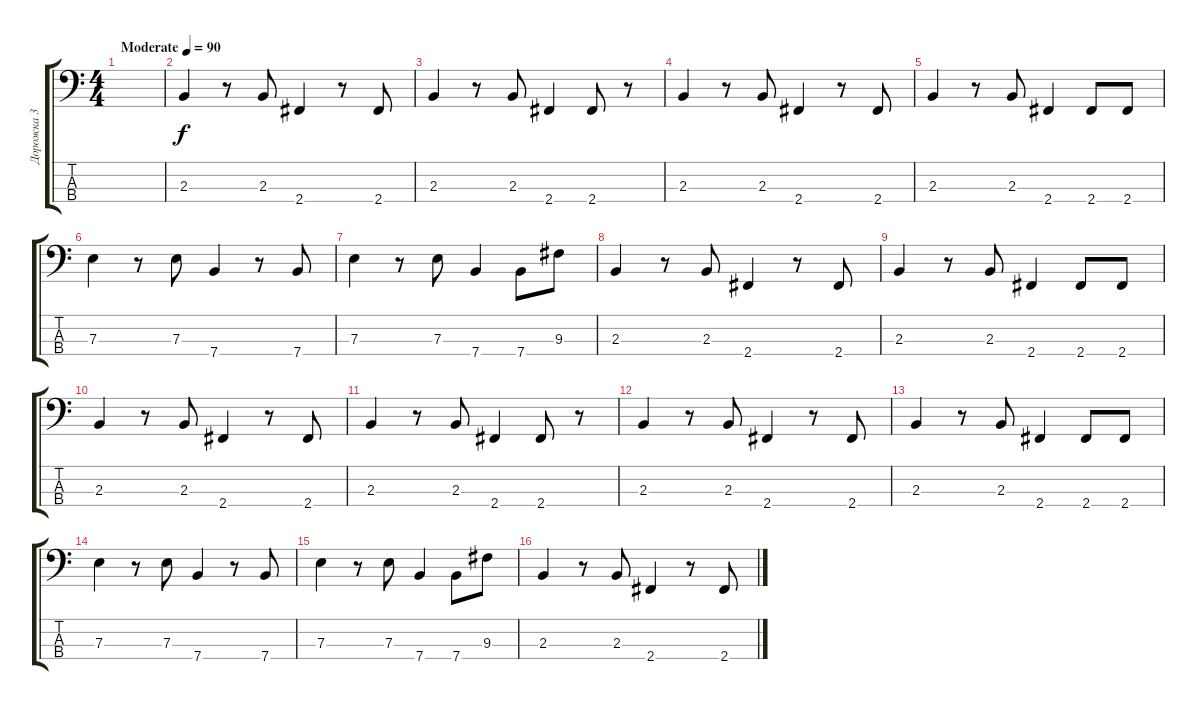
\track ("Дорожка 3" "Дорожка 3") {instrument electricbassfinger}
\staff {score tabs}
\tuning (G2 D2 A1 E1) {hide}
\ts (4 4)
\tempo (90 "Moderate")
\clef f4
\ks c
|
2.3.4 r.8 2.3.8 2.4.4 r.8 2.4.8 |
2.3.4 r.8 2.3.8 2.4.4 2.4.8 r.8 |
2.3.4 r.8 2.3.8 2.4.4 r.8 2.4.8 |
2.3.4 r.8 2.3.8 2.4.4 2.4.8 2.4.8 |
7.3.4 r.8 7.3.8 7.4.4 r.8 7.4.8 |
7.3.4 r.8 7.3.8 7.4.4 7.4.8 9.3.8 |
2.3.4 r.8 2.3.8 2.4.4 r.8 2.4.8 |
2.3.4 r.8 2.3.8 2.4.4 2.4.8 2.4.8 |
2.3.4 r.8 2.3.8 2.4.4 r.8 2.4.8 |
2.3.4 r.8 2.3.8 2.4.4 2.4.8 r.8 |
2.3.4 r.8 2.3.8 2.4.4 r.8 2.4.8 |
2.3.4 r.8 2.3.8 2.4.4 2.4.8 2.4.8 |
7.3.4 r.8 7.3.8 7.4.4 r.8 7.4.8 |
7.3.4 r.8 7.3.8 7.4.4 7.4.8 9.3.8 |
2.3.4 r.8 2.3.8 2.4.4 r.8 2.4.8
